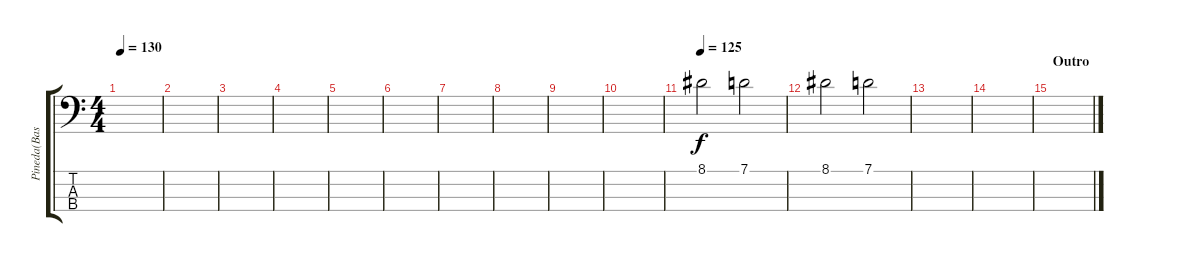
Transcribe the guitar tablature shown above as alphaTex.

\track ("Pineda(Bass)" "Pineda(Bas") {instrument electricbassfinger}
\staff {score tabs}
\tuning (G2 D2 A1 E1) {hide}
\ts (4 4)
\tempo 130
\clef f4
\ks c
|
|
|
|
|
|
|
|
|
|
\tempo 125
8.1.2 7.1.2 |
8.1.2 7.1.2 |
|
|
\section ("" "Outro")
